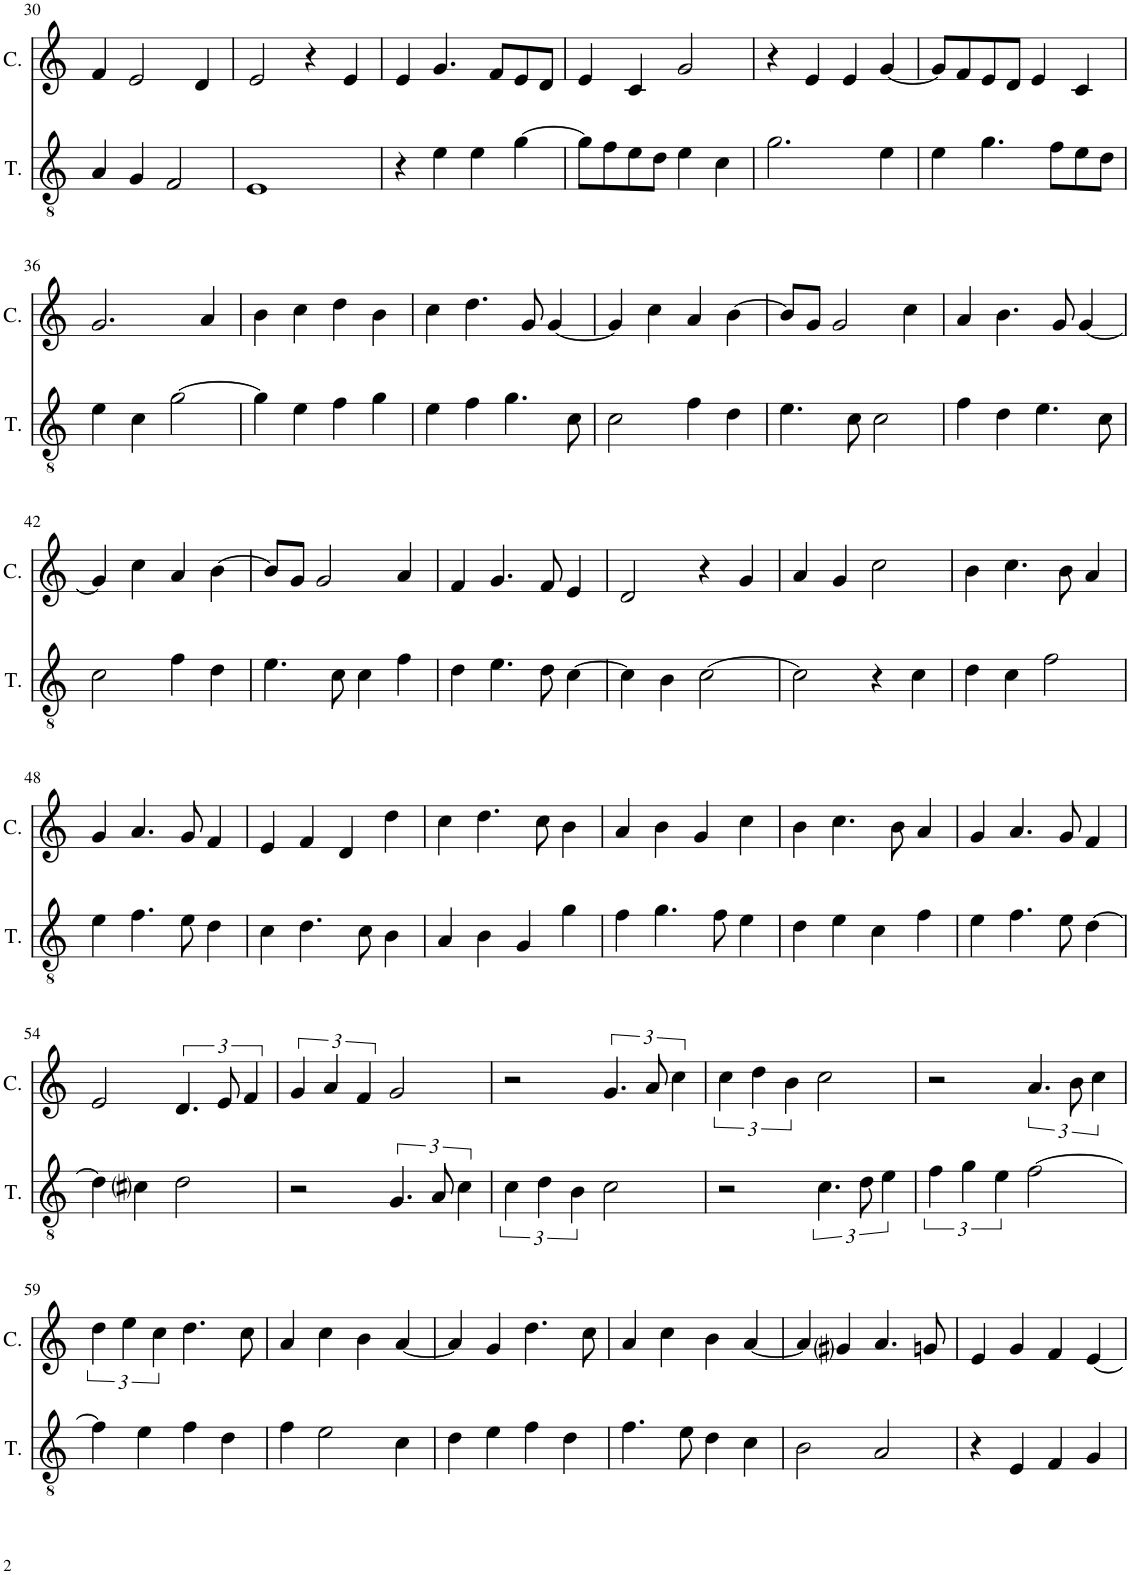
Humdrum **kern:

**kern	**kern
*part2	*part1
*staff2	*staff1
*I"Tenor	*I"Cantus
*I'T.	*I'C.
!!LO:PB:g=z
*clefGv2	*clefG2
*k[]	*k[]
*M2/2	*M2/2
*met(c|)	*met(c|)
=30	=30
4A/	4f/
4G/	2e/
2F/	.
.	4d/
=31	=31
1E	2e/
.	4r
.	4e/
=32	=32
4r	4e/
4e\	4.g/
4e\	.
.	8f/L
[4g\	8e/
.	8d/J
=33	=33
8g\L]	4e/
8f\	.
8e\	4c/
8d\J	.
4e\	2g/
4c\	.
=34	=34
2.g\	4r
.	4e/
.	4e/
4e\	[4g/
=35	=35
4e\	8g/L]
.	8f/
4.g\	8e/
.	8d/J
.	4e/
8f\L	.
8e\	4c/
8d\J	.
!!LO:LB:g=z
=36	=36
4e\	2.g/
4c\	.
[2g\	.
.	4a/
=37	=37
4g\]	4b\
4e\	4cc\
4f\	4dd\
4g\	4b\
=38	=38
4e\	4cc\
4f\	4.dd\
4.g\	.
.	8g/
.	[4g/
8c\	.
=39	=39
2c\	4g/]
.	4cc\
4f\	4a/
4d\	[4b\
=40	=40
4.e\	8b/L]
.	8g/J
.	2g/
8c\	.
2c\	.
.	4cc\
=41	=41
4f\	4a/
4d\	4.b\
4.e\	.
.	8g/
.	[4g/
8c\	.
!!LO:LB:g=z
=42	=42
2c\	4g/]
.	4cc\
4f\	4a/
4d\	[4b\
=43	=43
4.e\	8b/L]
.	8g/J
.	2g/
8c\	.
4c\	.
4f\	4a/
=44	=44
4d\	4f/
4.e\	4.g/
8d\	8f/
[4c\	4e/
=45	=45
4c\]	2d/
4B\	.
[2c\	4r
.	4g/
=46	=46
2c\]	4a/
.	4g/
4r	2cc\
4c\	.
=47	=47
4d\	4b\
4c\	4.cc\
2f\	.
.	8b\
.	4a/
!!LO:LB:g=z
=48	=48
4e\	4g/
4.f\	4.a/
8e\	8g/
4d\	4f/
=49	=49
4c\	4e/
4.d\	4f/
.	4d/
8c\	.
4B\	4dd\
=50	=50
4A/	4cc\
4B\	4.dd\
4G/	.
.	8cc\
4g\	4b\
=51	=51
4f\	4a/
4.g\	4b\
.	4g/
8f\	.
4e\	4cc\
=52	=52
4d\	4b\
4e\	4.cc\
4c\	.
.	8b\
4f\	4a/
=53	=53
4e\	4g/
4.f\	4.a/
8e\	8g/
[4d\	4f/
!!LO:LB:g=z
=54	=54
4d\]	2e/
4c#i\	.
2d\	6.d/
.	12e/
.	6f/
=55	=55
2r	6g/
.	6a/
.	6f/
6.G/	2g/
12A/	.
6c\	.
=56	=56
6c\	2r
6d\	.
6B\	.
2c\	6.g/
.	12a/
.	6cc\
=57	=57
2r	6cc\
.	6dd\
.	6b\
6.c\	2cc\
12d\	.
6e\	.
=58	=58
6f\	2r
6g\	.
6e\	.
[2f\	6.a/
.	12b\
.	6cc\
!!LO:LB:g=z
=59	=59
4f\]	6dd\
.	6ee\
4e\	.
.	6cc\
4f\	4.dd\
4d\	.
.	8cc\
=60	=60
4f\	4a/
2e\	4cc\
.	4b\
4c\	[4a/
=61	=61
4d\	4a/]
4e\	4g/
4f\	4.dd\
4d\	.
.	8cc\
=62	=62
4.f\	4a/
.	4cc\
8e\	.
4d\	4b\
4c\	[4a/
=63	=63
2B\	4a/]
.	4g#i/
2A/	4.a/
.	8gn/
=64	=64
4r	4e/
4E/	4g/
4F/	4f/
4G/	[4e/
=	=
*-	*-
